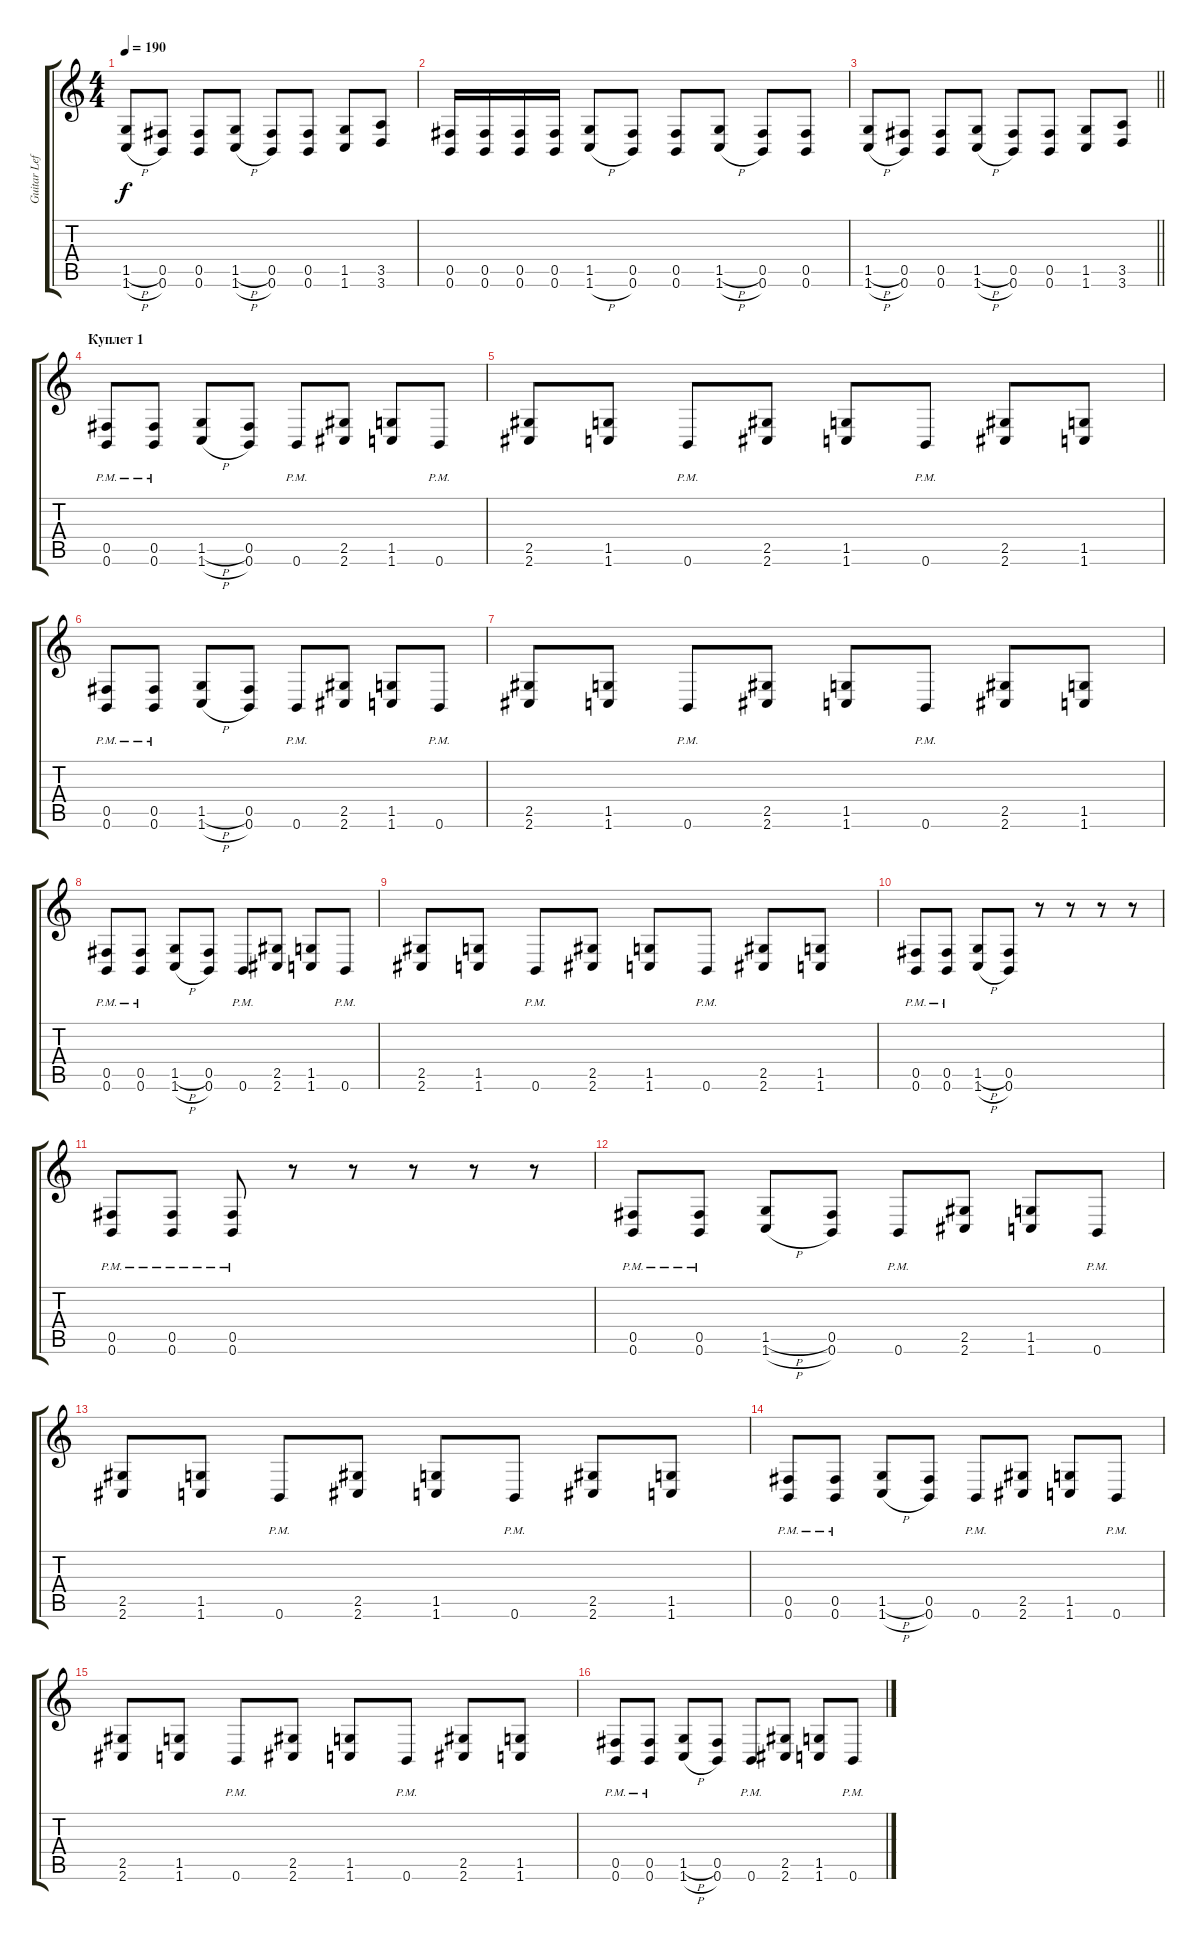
\track ("Guitar Left" "Guitar Lef") {instrument distortionguitar}
\staff {score tabs}
\tuning (Db4 Ab3 E3 B2 Gb2 B1) {hide}
\ts (4 4)
\tempo 190
\clef g2
\ks c
(1.5{h} 1.6{h}).8{dy f} (0.5 0.6).8 (0.5 0.6).8 (1.5{h} 1.6{h}).8 (0.5 0.6).8 (0.5 0.6).8 (1.5 1.6).8 (3.5 3.6).8 |
(0.5 0.6).16 (0.5 0.6).16 (0.5 0.6).16 (0.5 0.6).16 (1.5 1.6{h}).8 (0.5 0.6).8 (0.5 0.6).8 (1.5{h} 1.6{h}).8 (0.5 0.6).8 (0.5 0.6).8 |
\barLineRight lightlight
(1.5{h} 1.6{h}).8 (0.5 0.6).8 (0.5 0.6).8 (1.5{h} 1.6{h}).8 (0.5 0.6).8 (0.5 0.6).8 (1.5 1.6).8 (3.5 3.6).8 |
\section ("" "Куплет 1")
(0.5{pm} 0.6{pm}).8 (0.5{pm} 0.6{pm}).8 (1.5{h} 1.6{h}).8 (0.5 0.6).8 0.6{pm}.8 (2.5 2.6).8 (1.5 1.6).8 0.6{pm}.8 |
(2.5 2.6).8 (1.5 1.6).8 0.6{pm}.8 (2.5 2.6).8 (1.5 1.6).8 0.6{pm}.8 (2.5 2.6).8 (1.5 1.6).8 |
(0.5{pm} 0.6{pm}).8 (0.5{pm} 0.6{pm}).8 (1.5{h} 1.6{h}).8 (0.5 0.6).8 0.6{pm}.8 (2.5 2.6).8 (1.5 1.6).8 0.6{pm}.8 |
(2.5 2.6).8 (1.5 1.6).8 0.6{pm}.8 (2.5 2.6).8 (1.5 1.6).8 0.6{pm}.8 (2.5 2.6).8 (1.5 1.6).8 |
(0.5{pm} 0.6{pm}).8 (0.5{pm} 0.6{pm}).8 (1.5{h} 1.6{h}).8 (0.5 0.6).8 0.6{pm}.8 (2.5 2.6).8 (1.5 1.6).8 0.6{pm}.8 |
(2.5 2.6).8 (1.5 1.6).8 0.6{pm}.8 (2.5 2.6).8 (1.5 1.6).8 0.6{pm}.8 (2.5 2.6).8 (1.5 1.6).8 |
(0.5{pm} 0.6{pm}).8 (0.5{pm} 0.6{pm}).8 (1.5{h} 1.6{h}).8 (0.5 0.6).8 r.8 r.8 r.8 r.8 |
(0.5{pm} 0.6{pm}).8 (0.5{pm} 0.6{pm}).8 (0.5{pm} 0.6{pm}).8 r.8 r.8 r.8 r.8 r.8 |
(0.5{pm} 0.6{pm}).8 (0.5{pm} 0.6{pm}).8 (1.5{h} 1.6{h}).8 (0.5 0.6).8 0.6{pm}.8 (2.5 2.6).8 (1.5 1.6).8 0.6{pm}.8 |
(2.5 2.6).8 (1.5 1.6).8 0.6{pm}.8 (2.5 2.6).8 (1.5 1.6).8 0.6{pm}.8 (2.5 2.6).8 (1.5 1.6).8 |
(0.5{pm} 0.6{pm}).8 (0.5{pm} 0.6{pm}).8 (1.5{h} 1.6{h}).8 (0.5 0.6).8 0.6{pm}.8 (2.5 2.6).8 (1.5 1.6).8 0.6{pm}.8 |
(2.5 2.6).8 (1.5 1.6).8 0.6{pm}.8 (2.5 2.6).8 (1.5 1.6).8 0.6{pm}.8 (2.5 2.6).8 (1.5 1.6).8 |
(0.5{pm} 0.6{pm}).8 (0.5{pm} 0.6{pm}).8 (1.5{h} 1.6{h}).8 (0.5 0.6).8 0.6{pm}.8 (2.5 2.6).8 (1.5 1.6).8 0.6{pm}.8
